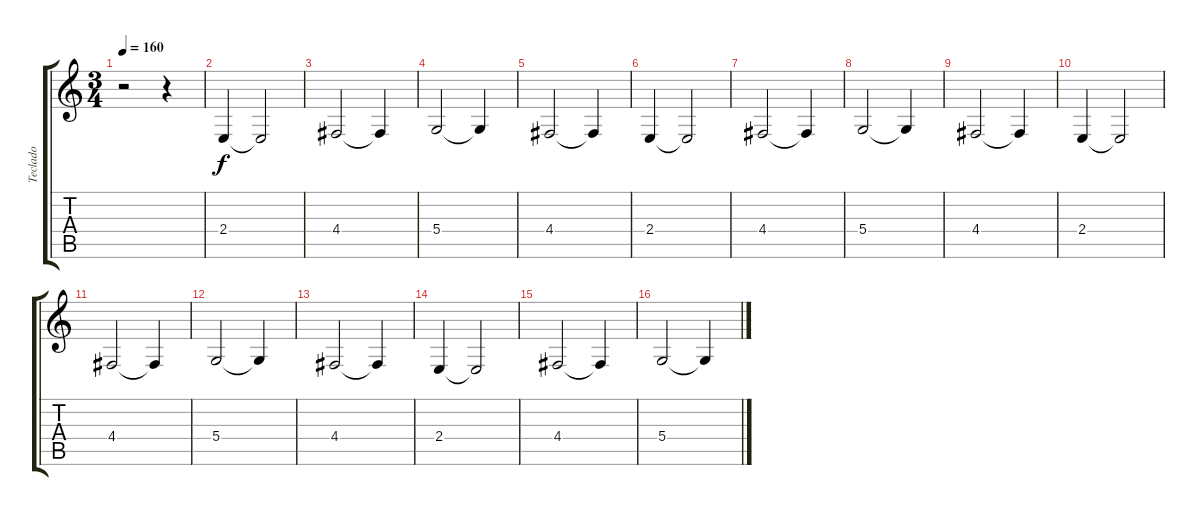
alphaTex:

\track ("Teclado" "Teclado") {instrument choiraahs}
\staff {score tabs}
\tuning (E4 B3 G3 D3 A2 E2) {hide}
\ts (3 4)
\tempo 160
\clef g2
\ks c
r.2{dy f} r.4 |
2.4.4 2.4{t}.2 |
4.4.2 4.4{t}.4 |
5.4.2 5.4{t}.4 |
4.4.2 4.4{t}.4 |
2.4.4 2.4{t}.2 |
4.4.2 4.4{t}.4 |
5.4.2 5.4{t}.4 |
4.4.2 4.4{t}.4 |
2.4.4 2.4{t}.2 |
4.4.2 4.4{t}.4 |
5.4.2 5.4{t}.4 |
4.4.2 4.4{t}.4 |
2.4.4 2.4{t}.2 |
4.4.2 4.4{t}.4 |
5.4.2 5.4{t}.4
